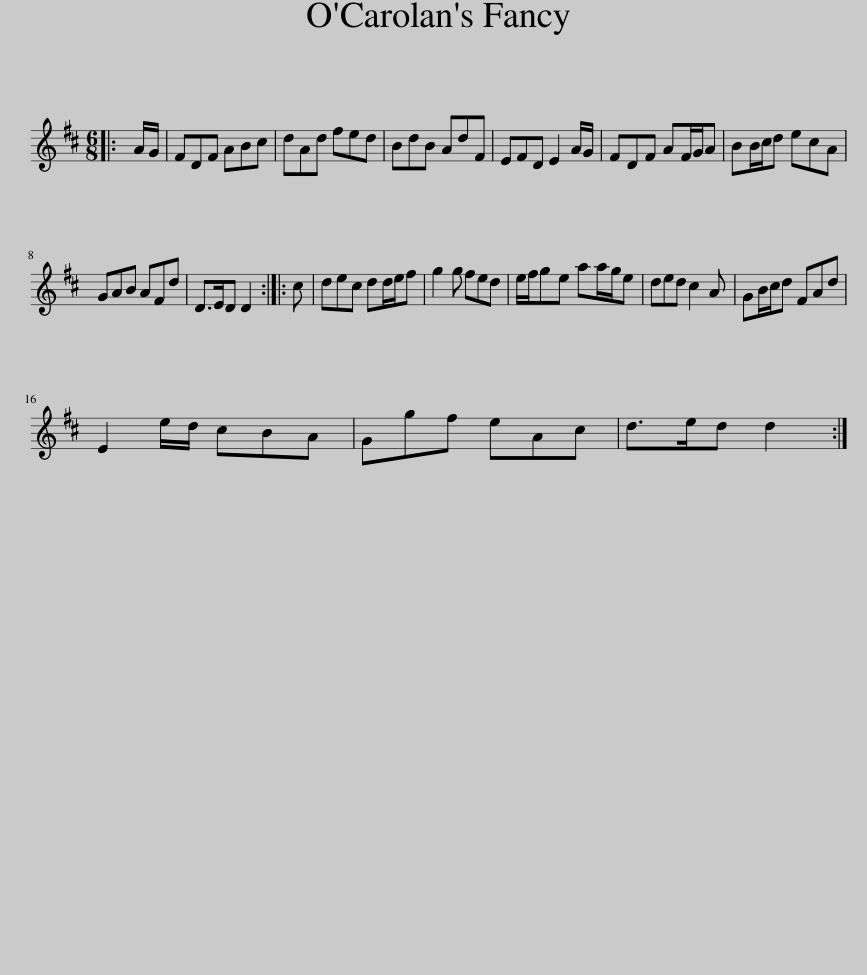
X:1
L:1/8
M:6/8
I:linebreak $
K:D
V:1 treble
V:1
|: A/G/ | FDF ABc | dAd fed | BdB AdF | EFD E2 A/G/ | %5
 FDF AF/G/A | BB/c/d ecA |$ GAB AFd | D>ED D2 :: c | %10
 dec dd/e/f | g2 g fed | e/f/ge aa/g/e | ded c2 A | GB/c/d FAd |$ %15
 E2 e/d/ cBA | Ggf eAc | d>ed d2 :| %18
